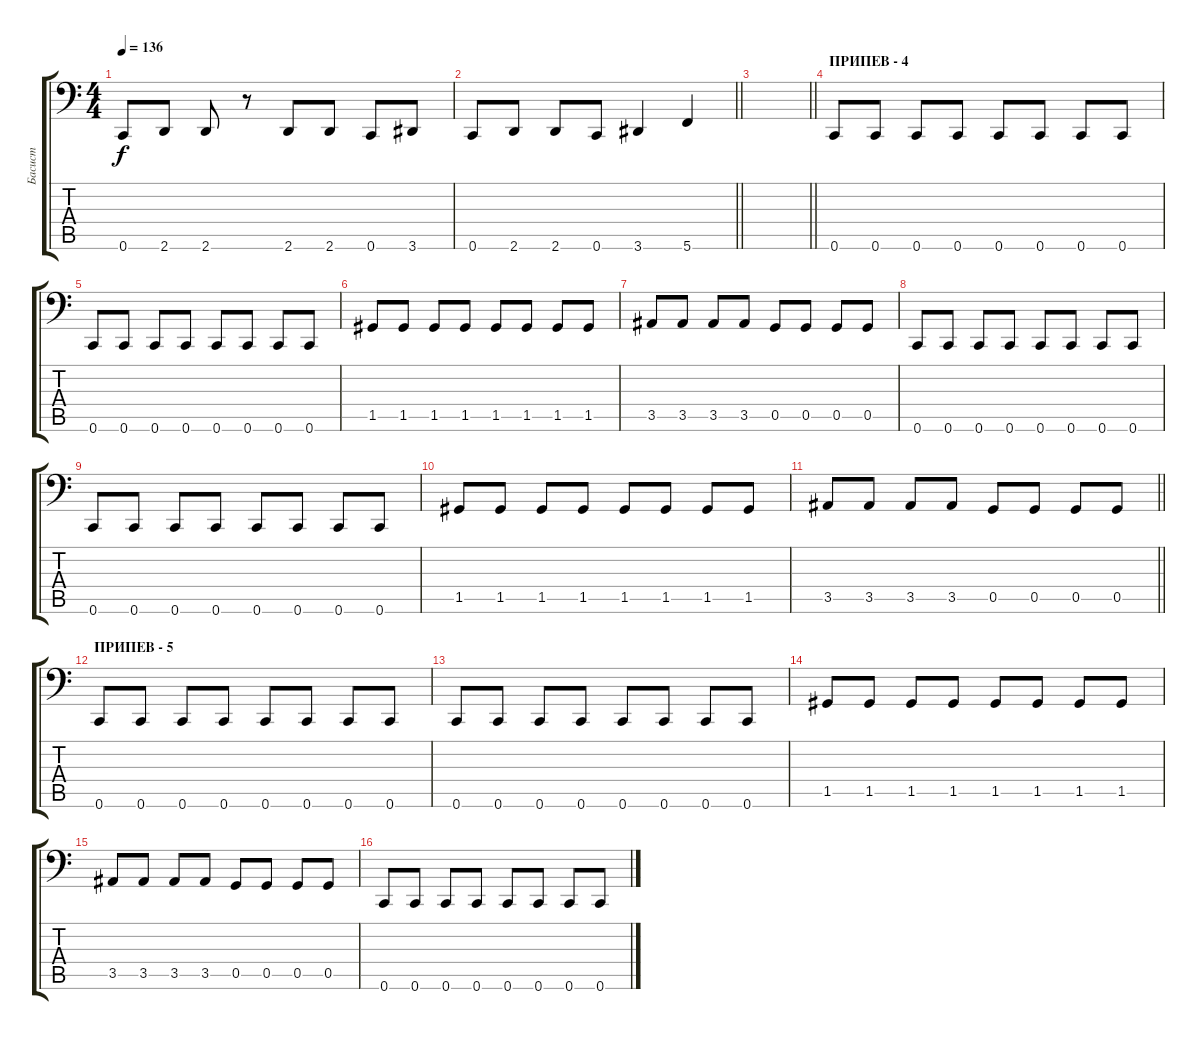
\track ("Басист" "Басист") {instrument electricbassfinger}
\staff {score tabs}
\tuning (D3 A2 F2 C2 G1 C1) {hide}
\ts (4 4)
\tempo 136
\clef f4
\ks c
0.6.8{dy f} 2.6.8 2.6.8 r.8 2.6.8 2.6.8 0.6.8 3.6.8 |
\barLineRight lightlight
0.6.8 2.6.8 2.6.8 0.6.8 3.6.4 5.6.4 |
\barLineRight lightlight
|
\section ("" "ПРИПЕВ - 4")
0.6.8 0.6.8 0.6.8 0.6.8 0.6.8 0.6.8 0.6.8 0.6.8 |
0.6.8 0.6.8 0.6.8 0.6.8 0.6.8 0.6.8 0.6.8 0.6.8 |
1.5.8 1.5.8 1.5.8 1.5.8 1.5.8 1.5.8 1.5.8 1.5.8 |
3.5.8 3.5.8 3.5.8 3.5.8 0.5.8 0.5.8 0.5.8 0.5.8 |
0.6.8 0.6.8 0.6.8 0.6.8 0.6.8 0.6.8 0.6.8 0.6.8 |
0.6.8 0.6.8 0.6.8 0.6.8 0.6.8 0.6.8 0.6.8 0.6.8 |
1.5.8 1.5.8 1.5.8 1.5.8 1.5.8 1.5.8 1.5.8 1.5.8 |
\barLineRight lightlight
3.5.8 3.5.8 3.5.8 3.5.8 0.5.8 0.5.8 0.5.8 0.5.8 |
\section ("" "ПРИПЕВ - 5")
0.6.8 0.6.8 0.6.8 0.6.8 0.6.8 0.6.8 0.6.8 0.6.8 |
0.6.8 0.6.8 0.6.8 0.6.8 0.6.8 0.6.8 0.6.8 0.6.8 |
1.5.8 1.5.8 1.5.8 1.5.8 1.5.8 1.5.8 1.5.8 1.5.8 |
3.5.8 3.5.8 3.5.8 3.5.8 0.5.8 0.5.8 0.5.8 0.5.8 |
0.6.8 0.6.8 0.6.8 0.6.8 0.6.8 0.6.8 0.6.8 0.6.8
